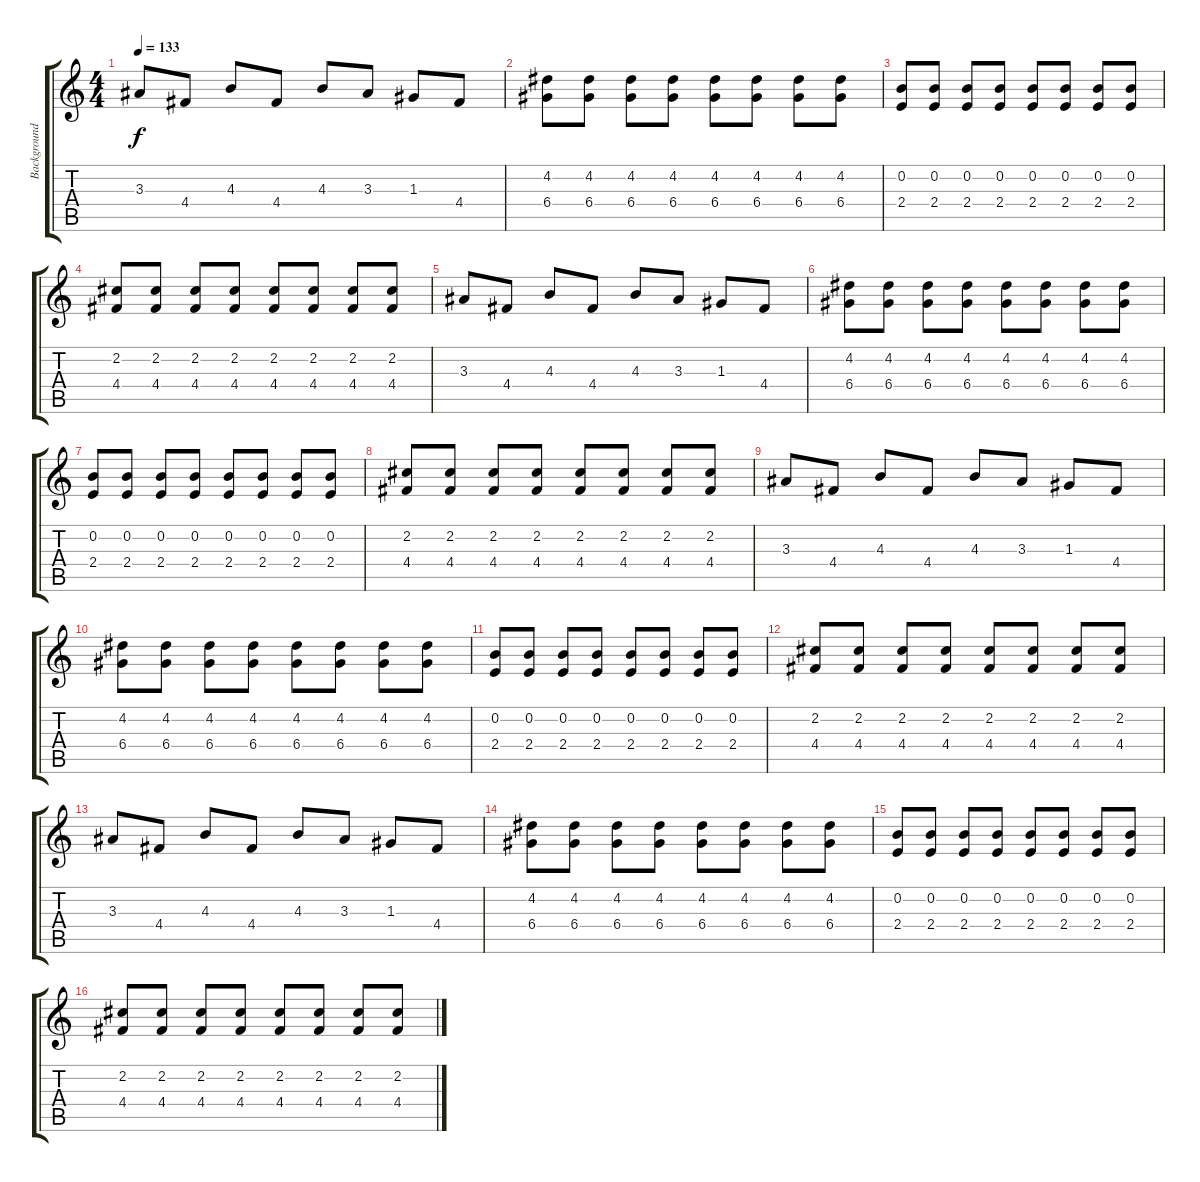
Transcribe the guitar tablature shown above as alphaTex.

\track ("Background guitar" "Background") {instrument electricguitarclean}
\staff {score tabs}
\tuning (E4 B3 G3 D3 A2 E2) {hide}
\ts (4 4)
\tempo 133
\clef g2
\ks c
3.3.8{dy f} 4.4.8 4.3.8 4.4.8 4.3.8 3.3.8 1.3.8 4.4.8 |
(4.2 6.4).8 (4.2 6.4).8 (4.2 6.4).8 (4.2 6.4).8 (4.2 6.4).8 (4.2 6.4).8 (4.2 6.4).8 (4.2 6.4).8 |
(0.2 2.4).8 (0.2 2.4).8 (0.2 2.4).8 (0.2 2.4).8 (0.2 2.4).8 (0.2 2.4).8 (0.2 2.4).8 (0.2 2.4).8 |
(2.2 4.4).8 (2.2 4.4).8 (2.2 4.4).8 (2.2 4.4).8 (2.2 4.4).8 (2.2 4.4).8 (2.2 4.4).8 (2.2 4.4).8 |
3.3.8 4.4.8 4.3.8 4.4.8 4.3.8 3.3.8 1.3.8 4.4.8 |
(4.2 6.4).8 (4.2 6.4).8 (4.2 6.4).8 (4.2 6.4).8 (4.2 6.4).8 (4.2 6.4).8 (4.2 6.4).8 (4.2 6.4).8 |
(0.2 2.4).8 (0.2 2.4).8 (0.2 2.4).8 (0.2 2.4).8 (0.2 2.4).8 (0.2 2.4).8 (0.2 2.4).8 (0.2 2.4).8 |
(2.2 4.4).8 (2.2 4.4).8 (2.2 4.4).8 (2.2 4.4).8 (2.2 4.4).8 (2.2 4.4).8 (2.2 4.4).8 (2.2 4.4).8 |
3.3.8 4.4.8 4.3.8 4.4.8 4.3.8 3.3.8 1.3.8 4.4.8 |
(4.2 6.4).8 (4.2 6.4).8 (4.2 6.4).8 (4.2 6.4).8 (4.2 6.4).8 (4.2 6.4).8 (4.2 6.4).8 (4.2 6.4).8 |
(0.2 2.4).8 (0.2 2.4).8 (0.2 2.4).8 (0.2 2.4).8 (0.2 2.4).8 (0.2 2.4).8 (0.2 2.4).8 (0.2 2.4).8 |
(2.2 4.4).8 (2.2 4.4).8 (2.2 4.4).8 (2.2 4.4).8 (2.2 4.4).8 (2.2 4.4).8 (2.2 4.4).8 (2.2 4.4).8 |
3.3.8 4.4.8 4.3.8 4.4.8 4.3.8 3.3.8 1.3.8 4.4.8 |
(4.2 6.4).8 (4.2 6.4).8 (4.2 6.4).8 (4.2 6.4).8 (4.2 6.4).8 (4.2 6.4).8 (4.2 6.4).8 (4.2 6.4).8 |
(0.2 2.4).8 (0.2 2.4).8 (0.2 2.4).8 (0.2 2.4).8 (0.2 2.4).8 (0.2 2.4).8 (0.2 2.4).8 (0.2 2.4).8 |
(2.2 4.4).8 (2.2 4.4).8 (2.2 4.4).8 (2.2 4.4).8 (2.2 4.4).8 (2.2 4.4).8 (2.2 4.4).8 (2.2 4.4).8
